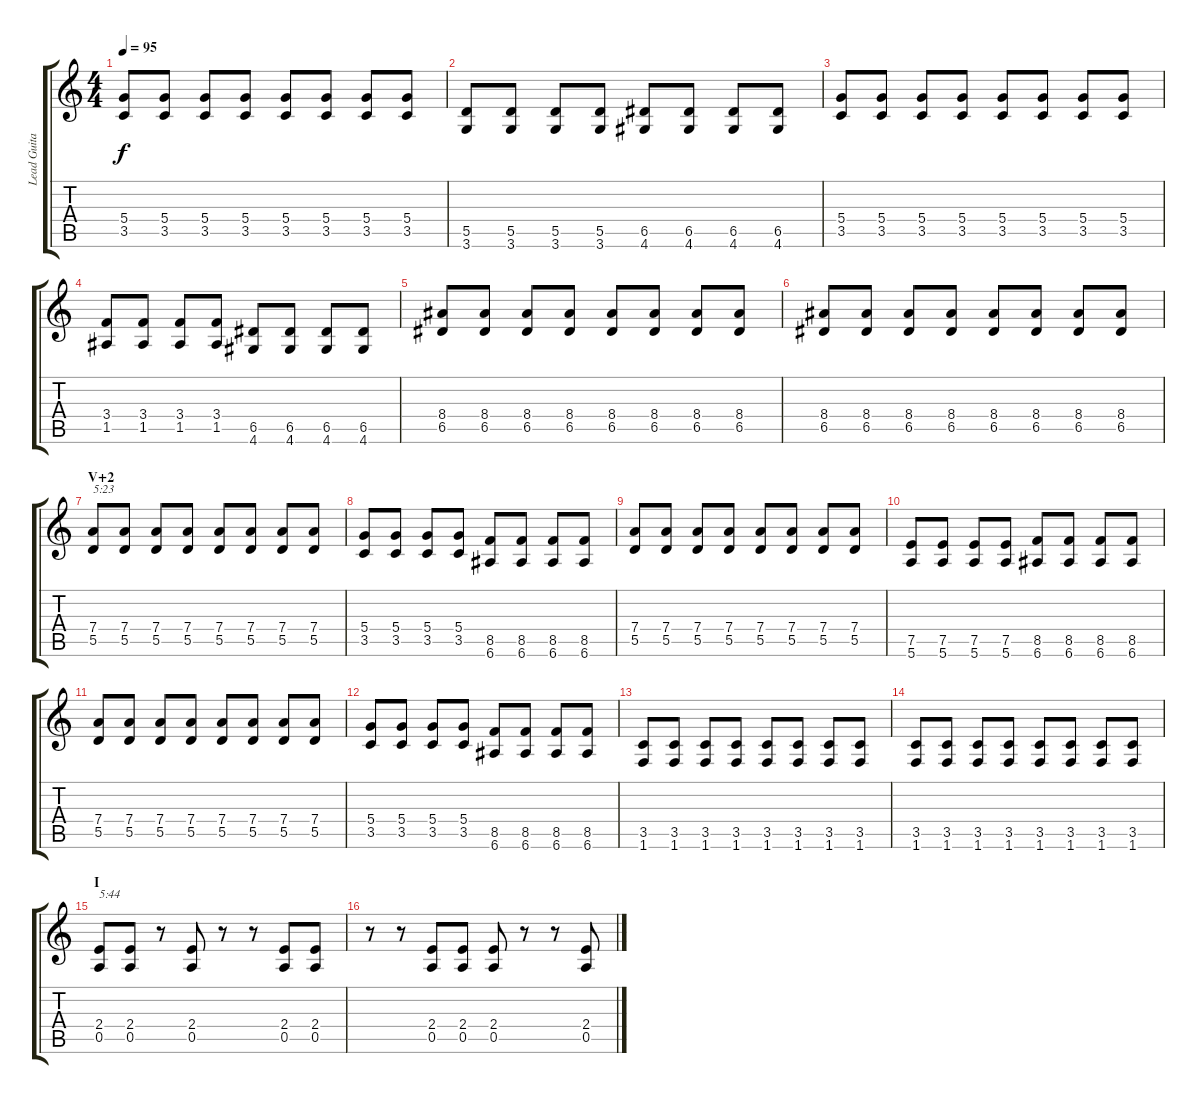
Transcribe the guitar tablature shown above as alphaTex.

\track ("Lead Guitar" "Lead Guita") {instrument distortionguitar}
\staff {score tabs}
\tuning (E4 B3 G3 D3 A2 E2) {hide}
\ts (4 4)
\tempo 95
\clef g2
\ks c
(5.4 3.5).8{dy f} (5.4 3.5).8 (5.4 3.5).8 (5.4 3.5).8 (5.4 3.5).8 (5.4 3.5).8 (5.4 3.5).8 (5.4 3.5).8 |
(5.5 3.6).8 (5.5 3.6).8 (5.5 3.6).8 (5.5 3.6).8 (6.5 4.6).8 (6.5 4.6).8 (6.5 4.6).8 (6.5 4.6).8 |
(5.4 3.5).8 (5.4 3.5).8 (5.4 3.5).8 (5.4 3.5).8 (5.4 3.5).8 (5.4 3.5).8 (5.4 3.5).8 (5.4 3.5).8 |
(3.4 1.5).8 (3.4 1.5).8 (3.4 1.5).8 (3.4 1.5).8 (6.5 4.6).8 (6.5 4.6).8 (6.5 4.6).8 (6.5 4.6).8 |
(8.4 6.5).8 (8.4 6.5).8 (8.4 6.5).8 (8.4 6.5).8 (8.4 6.5).8 (8.4 6.5).8 (8.4 6.5).8 (8.4 6.5).8 |
(8.4 6.5).8 (8.4 6.5).8 (8.4 6.5).8 (8.4 6.5).8 (8.4 6.5).8 (8.4 6.5).8 (8.4 6.5).8 (8.4 6.5).8 |
\section ("" "V+2")
(7.4 5.5).8{txt "5:23"} (7.4 5.5).8 (7.4 5.5).8 (7.4 5.5).8 (7.4 5.5).8 (7.4 5.5).8 (7.4 5.5).8 (7.4 5.5).8 |
(5.4 3.5).8 (5.4 3.5).8 (5.4 3.5).8 (5.4 3.5).8 (8.5 6.6).8 (8.5 6.6).8 (8.5 6.6).8 (8.5 6.6).8 |
(7.4 5.5).8 (7.4 5.5).8 (7.4 5.5).8 (7.4 5.5).8 (7.4 5.5).8 (7.4 5.5).8 (7.4 5.5).8 (7.4 5.5).8 |
(7.5 5.6).8 (7.5 5.6).8 (7.5 5.6).8 (7.5 5.6).8 (8.5 6.6).8 (8.5 6.6).8 (8.5 6.6).8 (8.5 6.6).8 |
(7.4 5.5).8 (7.4 5.5).8 (7.4 5.5).8 (7.4 5.5).8 (7.4 5.5).8 (7.4 5.5).8 (7.4 5.5).8 (7.4 5.5).8 |
(5.4 3.5).8 (5.4 3.5).8 (5.4 3.5).8 (5.4 3.5).8 (8.5 6.6).8 (8.5 6.6).8 (8.5 6.6).8 (8.5 6.6).8 |
(3.5 1.6).8 (3.5 1.6).8 (3.5 1.6).8 (3.5 1.6).8 (3.5 1.6).8 (3.5 1.6).8 (3.5 1.6).8 (3.5 1.6).8 |
(3.5 1.6).8 (3.5 1.6).8 (3.5 1.6).8 (3.5 1.6).8 (3.5 1.6).8 (3.5 1.6).8 (3.5 1.6).8 (3.5 1.6).8 |
\section ("" "I")
(2.4 0.5).8{txt "5:44"} (2.4 0.5).8 r.8 (2.4 0.5).8 r.8 r.8 (2.4 0.5).8 (2.4 0.5).8 |
r.8 r.8 (2.4 0.5).8 (2.4 0.5).8 (2.4 0.5).8 r.8 r.8 (2.4 0.5).8
